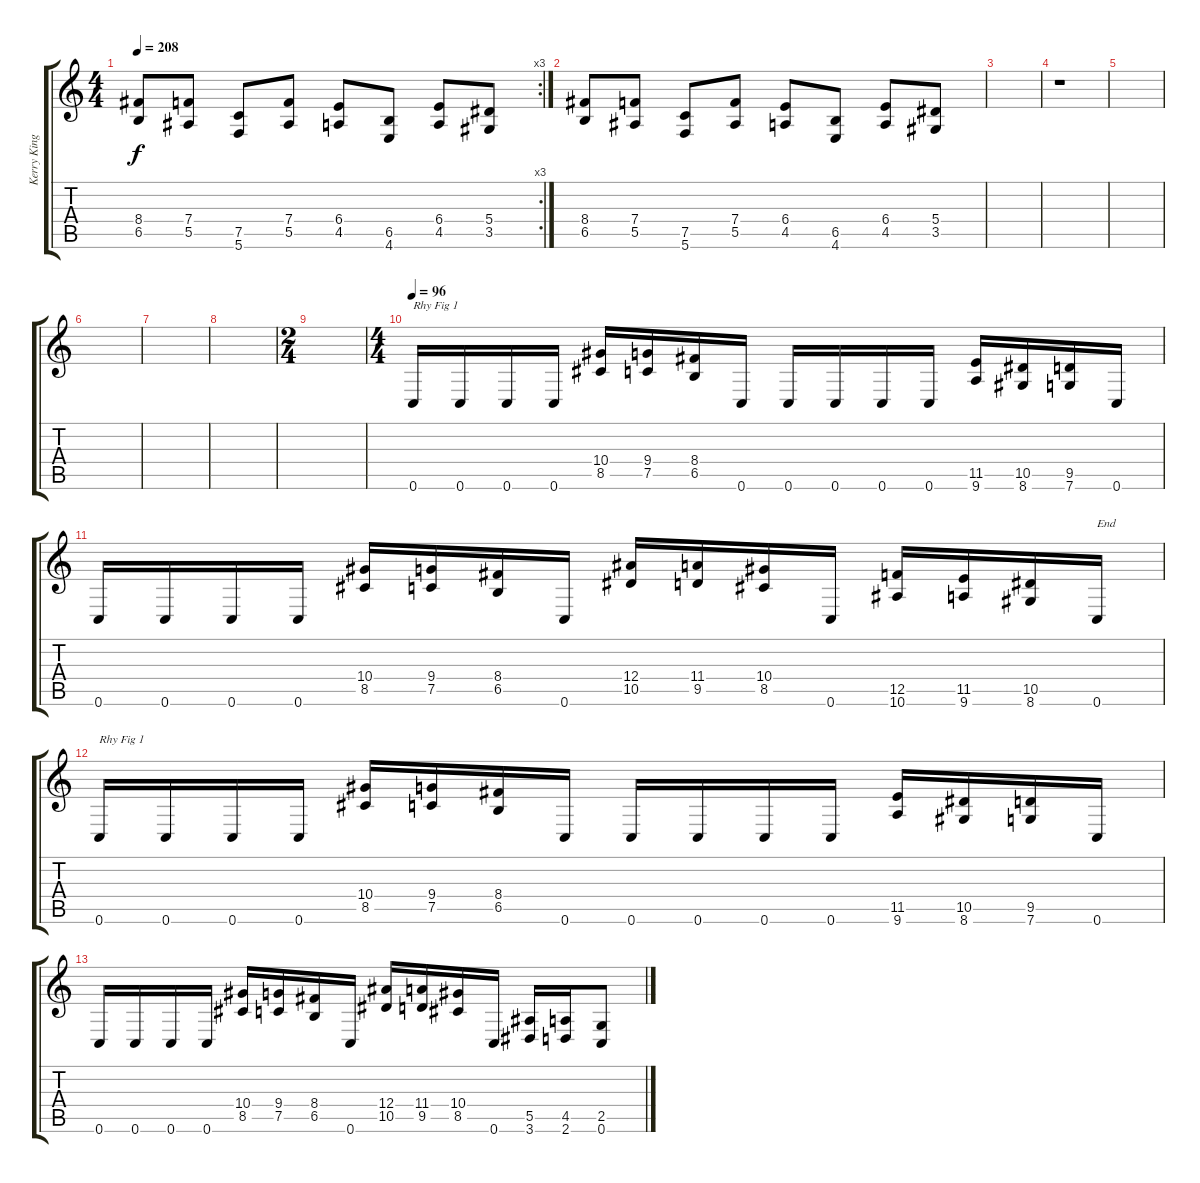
\track ("Kerry King" "Kerry King") {instrument distortionguitar}
\staff {score tabs}
\tuning (C4 G3 Eb3 Bb2 F2 C2) {hide}
\rc 3
\ts (4 4)
\tempo 208
\clef g2
\ks c
(8.4 6.5).8{dy f} (7.4 5.5).8 (7.5 5.6).8 (7.4 5.5).8 (6.4 4.5).8 (6.5 4.6).8 (6.4 4.5).8 (5.4 3.5).8 |
(8.4 6.5).8 (7.4 5.5).8 (7.5 5.6).8 (7.4 5.5).8 (6.4 4.5).8 (6.5 4.6).8 (6.4 4.5).8 (5.4 3.5).8 |
|
r.1 |
|
|
|
|
\ts (2 4)
|
\ts (4 4)
\tempo 96
0.6.16{txt "Rhy Fig 1"} 0.6.16 0.6.16 0.6.16 (10.4 8.5).16 (9.4 7.5).16 (8.4 6.5).16 0.6.16 0.6.16 0.6.16 0.6.16 0.6.16 (11.5 9.6).16 (10.5 8.6).16 (9.5 7.6).16 0.6.16 |
0.6.16 0.6.16 0.6.16 0.6.16 (10.4 8.5).16 (9.4 7.5).16 (8.4 6.5).16 0.6.16 (12.4 10.5).16 (11.4 9.5).16 (10.4 8.5).16 0.6.16 (12.5 10.6).16 (11.5 9.6).16 (10.5 8.6).16 0.6.16{txt "End"} |
0.6.16{txt "Rhy Fig 1"} 0.6.16 0.6.16 0.6.16 (10.4 8.5).16 (9.4 7.5).16 (8.4 6.5).16 0.6.16 0.6.16 0.6.16 0.6.16 0.6.16 (11.5 9.6).16 (10.5 8.6).16 (9.5 7.6).16 0.6.16 |
0.6.16 0.6.16 0.6.16 0.6.16 (10.4 8.5).16 (9.4 7.5).16 (8.4 6.5).16 0.6.16 (12.4 10.5).16 (11.4 9.5).16 (10.4 8.5).16 0.6.16 (5.5 3.6).16 (4.5 2.6).16 (2.5 0.6).8
